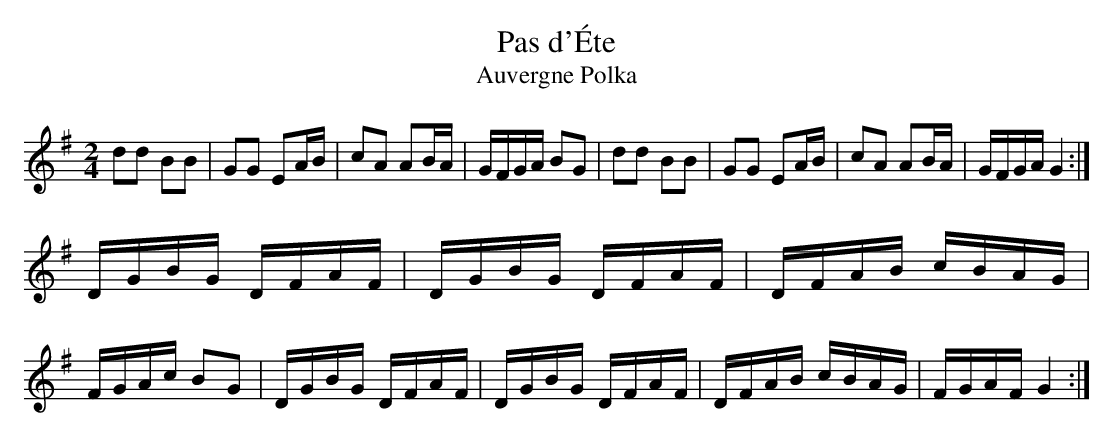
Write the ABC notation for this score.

X:1
T:Pas d'Éte
T:Auvergne Polka
L:1/8
M:2/4
K:G
dd BB|GG EA/B/|cA AB/A/|G/F/G/A/ BG| \
dd BB|GG EA/B/|cA AB/A/|G/F/G/A/ G2:|
L:1/16
DGBG DFAF|DGBG DFAF|DFAB cBAG|FGAc B2G2| \
DGBG DFAF|DGBG DFAF|DFAB cBAG|FGAF G4:|
